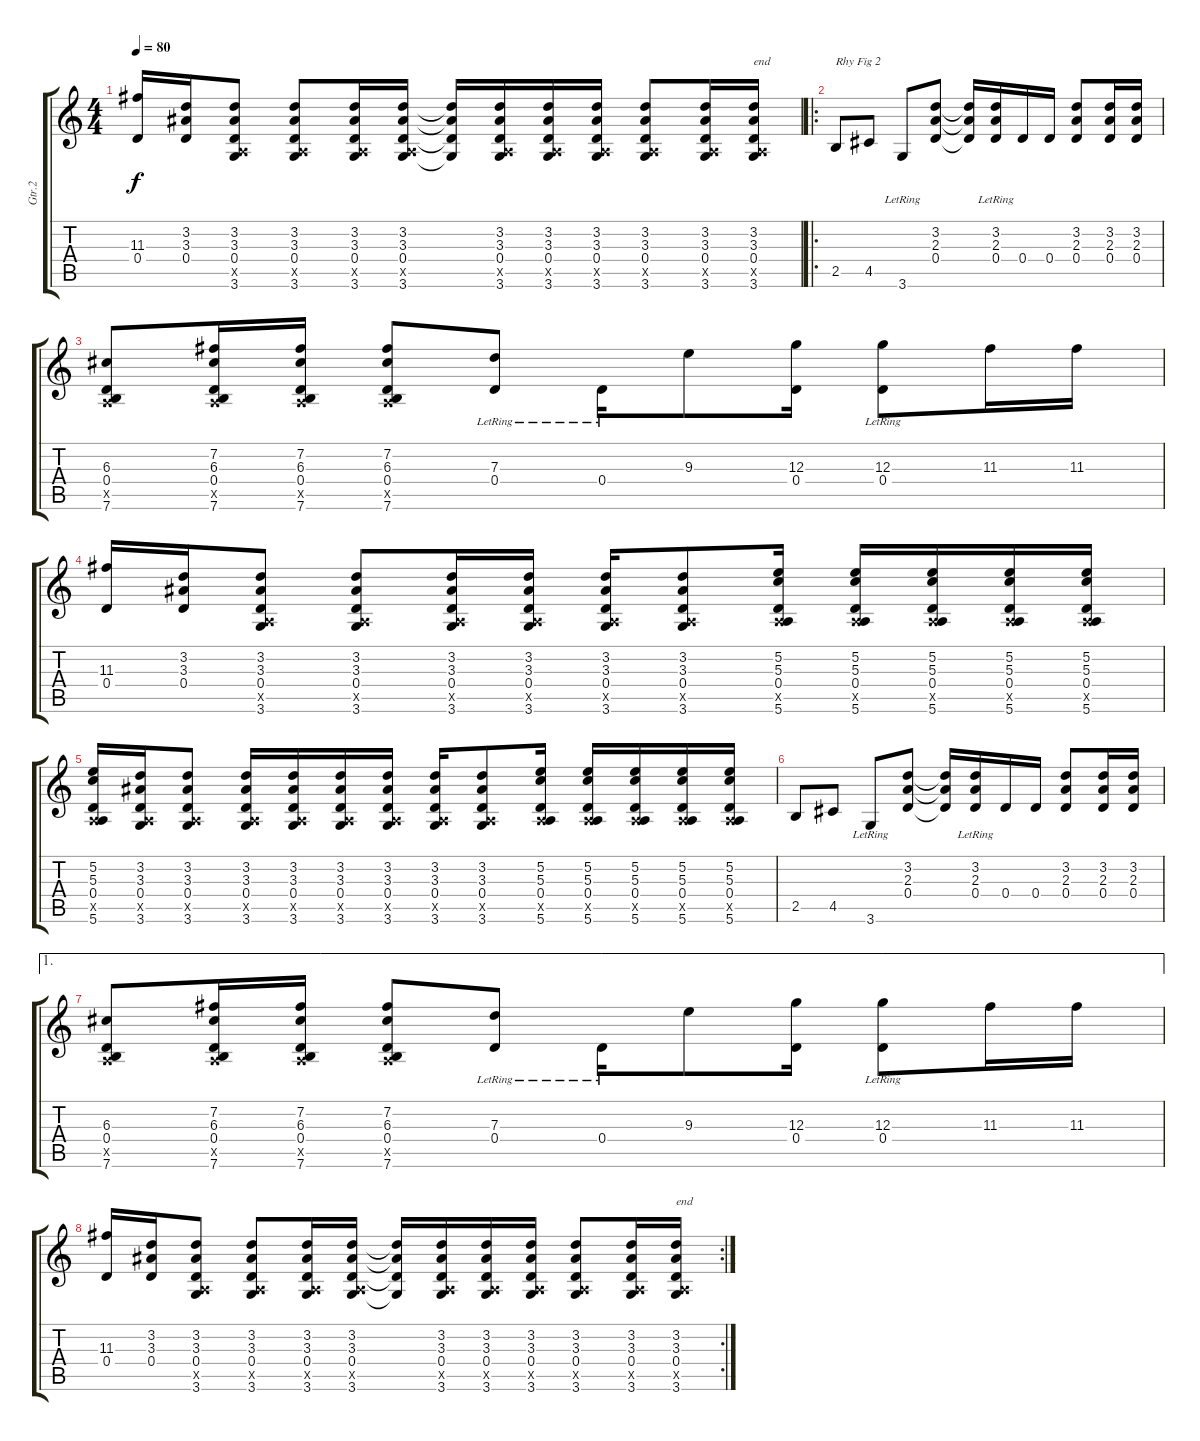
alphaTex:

\track ("Gtr.2" "Gtr.2") {instrument electricguitarclean}
\staff {score tabs}
\tuning (E4 B3 G3 D3 A2 E2) {hide}
\ts (4 4)
\tempo 80
\clef g2
\ks c
(11.3 0.4).16{dy f} (3.2 3.3 0.4).16 (3.2 3.3 0.4 0.5{x} 3.6).8 (3.2 3.3 0.4 0.5{x} 3.6).8 (3.2 3.3 0.4 0.5{x} 3.6).16 (3.2 3.3 0.4 0.5{x} 3.6).16 (3.2{t} 3.3{t} 0.4{t} 3.6{t}).16 (3.2 3.3 0.4 0.5{x} 3.6).16 (3.2 3.3 0.4 0.5{x} 3.6).16 (3.2 3.3 0.4 0.5{x} 3.6).16 (3.2 3.3 0.4 0.5{x} 3.6).8 (3.2 3.3 0.4 0.5{x} 3.6).16 (3.2 3.3 0.4 0.5{x} 3.6).16{txt "end"} |
\ro
2.5.8{txt "Rhy Fig 2"} 4.5.8 3.6{lr}.8 (3.2 2.3 0.4).8 (3.2{t} 2.3{t} 0.4{t}).16 (3.2{lr} 2.3{lr} 0.4).16 0.4.16 0.4.16 (3.2 2.3 0.4).8 (3.2 2.3 0.4).16 (3.2 2.3 0.4).16 |
(6.3 0.4 0.5{x} 7.6).8 (7.2 6.3 0.4 0.5{x} 7.6).16 (7.2 6.3 0.4 0.5{x} 7.6).16 (7.2 6.3 0.4 0.5{x} 7.6).8 (7.3{lr} 0.4).8 0.4{lr}.16 9.3.8 (12.3 0.4).16 (12.3 0.4{lr}).8 11.3.16 11.3.16 |
(11.3 0.4).16 (3.2 3.3 0.4).16 (3.2 3.3 0.4 0.5{x} 3.6).8 (3.2 3.3 0.4 0.5{x} 3.6).8 (3.2 3.3 0.4 0.5{x} 3.6).16 (3.2 3.3 0.4 0.5{x} 3.6).16 (3.2 3.3 0.4 0.5{x} 3.6).16 (3.2 3.3 0.4 0.5{x} 3.6).8 (5.2 5.3 0.4 0.5{x} 5.6).16 (5.2 5.3 0.4 0.5{x} 5.6).16 (5.2 5.3 0.4 0.5{x} 5.6).16 (5.2 5.3 0.4 0.5{x} 5.6).16 (5.2 5.3 0.4 0.5{x} 5.6).16 |
(5.2 5.3 0.4 0.5{x} 5.6).16 (3.2 3.3 0.4 0.5{x} 3.6).16 (3.2 3.3 0.4 0.5{x} 3.6).8 (3.2 3.3 0.4 0.5{x} 3.6).16 (3.2 3.3 0.4 0.5{x} 3.6).16 (3.2 3.3 0.4 0.5{x} 3.6).16 (3.2 3.3 0.4 0.5{x} 3.6).16 (3.2 3.3 0.4 0.5{x} 3.6).16 (3.2 3.3 0.4 0.5{x} 3.6).8 (5.2 5.3 0.4 0.5{x} 5.6).16 (5.2 5.3 0.4 0.5{x} 5.6).16 (5.2 5.3 0.4 0.5{x} 5.6).16 (5.2 5.3 0.4 0.5{x} 5.6).16 (5.2 5.3 0.4 0.5{x} 5.6).16 |
2.5.8 4.5.8 3.6{lr}.8 (3.2 2.3 0.4).8 (3.2{t} 2.3{t} 0.4{t}).16 (3.2{lr} 2.3{lr} 0.4).16 0.4.16 0.4.16 (3.2 2.3 0.4).8 (3.2 2.3 0.4).16 (3.2 2.3 0.4).16 |
\ae 1
(6.3 0.4 0.5{x} 7.6).8 (7.2 6.3 0.4 0.5{x} 7.6).16 (7.2 6.3 0.4 0.5{x} 7.6).16 (7.2 6.3 0.4 0.5{x} 7.6).8 (7.3{lr} 0.4).8 0.4{lr}.16 9.3.8 (12.3 0.4).16 (12.3 0.4{lr}).8 11.3.16 11.3.16 |
\rc 2
(11.3 0.4).16 (3.2 3.3 0.4).16 (3.2 3.3 0.4 0.5{x} 3.6).8 (3.2 3.3 0.4 0.5{x} 3.6).8 (3.2 3.3 0.4 0.5{x} 3.6).16 (3.2 3.3 0.4 0.5{x} 3.6).16 (3.2{t} 3.3{t} 0.4{t} 3.6{t}).16 (3.2 3.3 0.4 0.5{x} 3.6).16 (3.2 3.3 0.4 0.5{x} 3.6).16 (3.2 3.3 0.4 0.5{x} 3.6).16 (3.2 3.3 0.4 0.5{x} 3.6).8 (3.2 3.3 0.4 0.5{x} 3.6).16 (3.2 3.3 0.4 0.5{x} 3.6).16{txt "end"}
